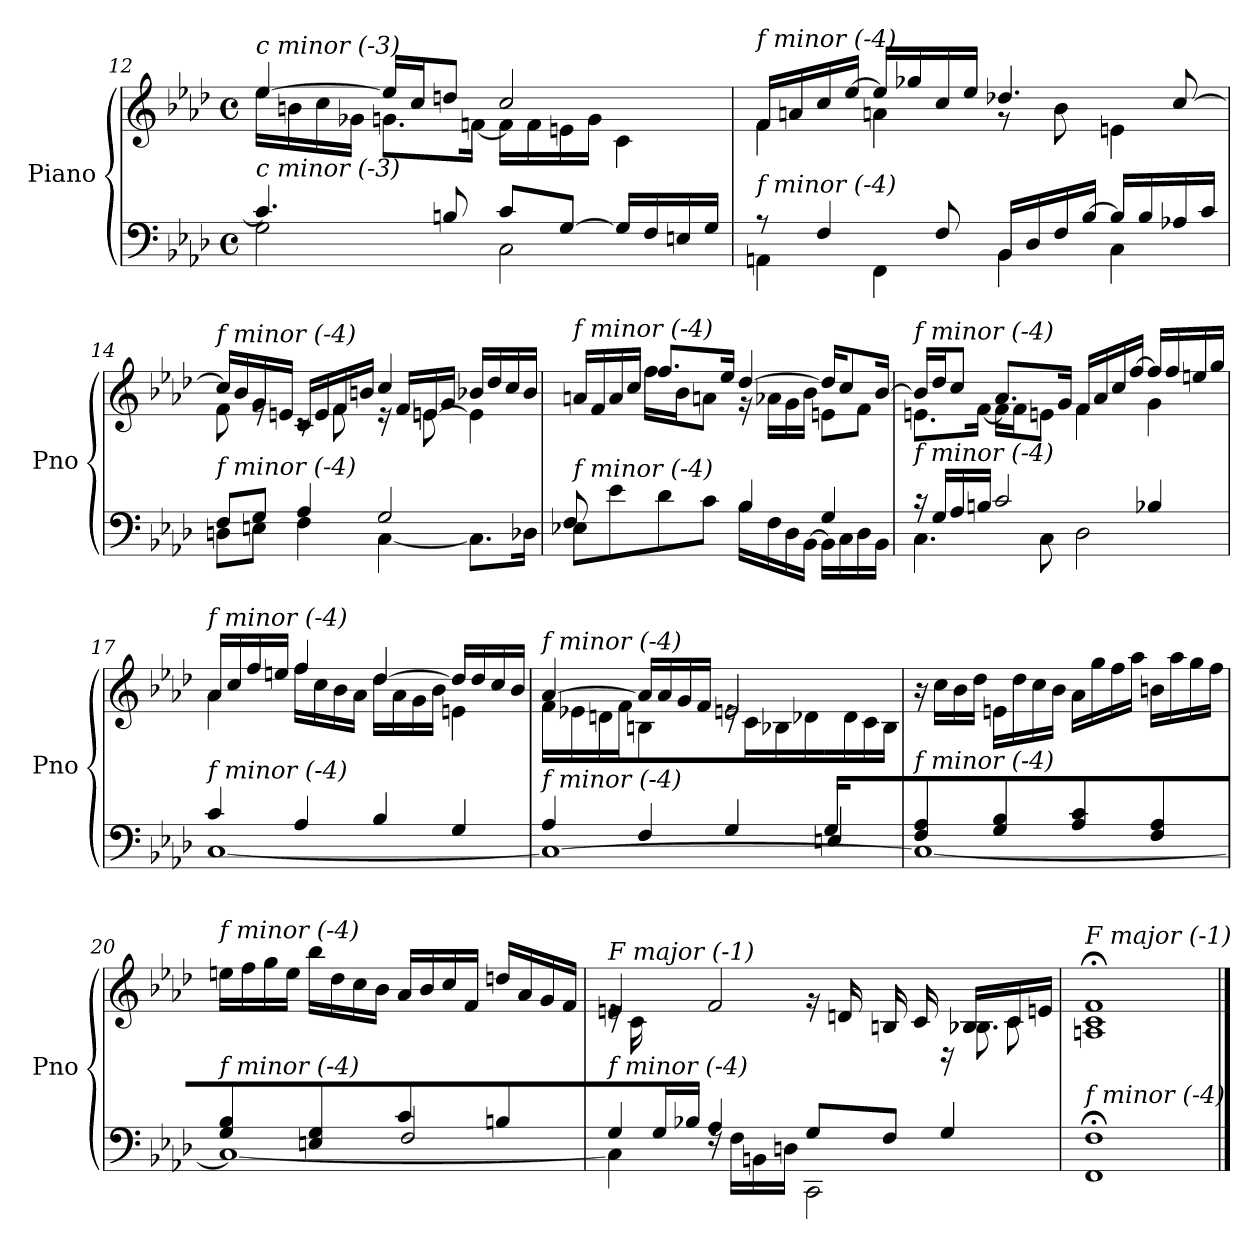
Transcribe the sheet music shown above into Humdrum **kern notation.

**kern	**kern
*part1	*part1
*staff2	*staff1
*I"Piano	*
*I'Pno	*
!!LO:LB:g=z
*clefF4	*clefG2
*k[b-e-a-d-]	*k[b-e-a-d-]
*M4/4	*M4/4
*met(c)	*met(c)
=12	=12
*^	*^
!	!	!LO:TX:i:t=c minor (-3)	!
!LO:TX:i:t=c minor (-3)	!	!	!
4.c/]	2G\	[4ee-/	16ee-\LL
.	.	.	16bn\
.	.	.	16cc\
.	.	.	16g-Xi\JJ
.	.	16ee-/LL]	8.g\L
.	.	16cc/J	.
8Bn/	.	8ddn/J	.
.	.	.	[16fn\Jk
8c/L	2C\	2cc/	16f\LL]
.	.	.	16f\
[8G/J	.	.	16en\
.	.	.	16g\JJ
16G/LL]	.	.	4c\
16F/	.	.	.
16En/	.	.	.
16G/JJ	.	.	.
=13	=13	=13	=13
!	!	!LO:TX:i:t=f minor (-4)	!
!LO:TX:i:t=f minor (-4)	!	!	!
8r	4AAn\	16f/LL	4f\
.	.	16an/	.
4F/	.	16cc/	.
.	.	[16ee-/JJ	.
.	4FF\	16ee-/LL]	4an\
.	.	16gg-X/	.
8F/	.	16cc/	.
.	.	16ee-/JJ	.
16BB-/LL	4BB-\	4.dd-X/	8r
16D-/	.	.	.
16F/	.	.	8b-\
[16B-/JJ	.	.	.
16B-/LL]	4C\	.	4en\
16B-/	.	.	.
16A-X/	.	[8cc/	.
16c/JJ	.	.	.
!!LO:LB:g=z
=14	=14	=14	=14
*^	*^	*	*^
!	!	!	!	!LO:TX:i:t=f minor (-4)	!	!
!LO:TX:i:t=f minor (-4)	!	!	!	!	!	!
2.ryy	2ryy	8F/L	8Dn\L	16cc/LL]	8f\	2ryy
.	.	.	.	16b-/	.	.
.	.	8G/J	8En\J	16g/	8re	.
.	.	.	.	16en/JJ	.	.
.	.	4A-/	4F\	16c/LL	8rc	.
.	.	.	.	16e/	.	.
.	.	.	.	16f/	8f\	.
.	.	.	.	16bn/JJ	.	.
.	8ryy	2G/	[4C\	4cc/	16r	8ryy
.	.	.	.	.	16f/LL	.
.	4.ryy	.	.	.	16en/	[8en\
.	.	.	.	.	16g/JJ	.
4ryy	.	.	8.C\L]	16b-X/LL	4ryy	4e\]
.	.	.	.	16dd-/	.	.
.	.	.	.	16cc/	.	.
.	.	.	16D-X\Jk	16b-/JJ	.	.
=15	=15	=15	=15	=15	=15	=15
!	!	!	!	!LO:TX:i:t=f minor (-4)	!	!
!LO:TX:i:t=f minor (-4)	!	!	!	!	!	!
*	*	*v	*v	*	*	*
4ryy	8E-X\L	8F/	16an/LL	4ryy	8ryy
.	.	.	16f/	.	.
.	8e-\	4.ryy	16a/	.	4.ryy
.	.	.	16cc/JJ	.	.
2.ryy	8d-\	.	8.ff/L	16ff\LL	.
.	.	.	.	16b-\J	.
.	8c\J	.	.	8an\J	.
.	.	.	16ee-/Jk	.	.
.	4B-/	16B-\LL	[4dd-/	16r	2ryy
.	.	16F\	.	16a-X\LL	.
.	.	16D-\	.	16g\	.
.	.	[16BB-\JJ	.	16b-\JJ	.
.	4G/	16BB-\LL]	16dd-/KL]	8en\L	.
.	.	16C\	8cc/	.	.
.	.	16D-\	.	8f\J	.
.	.	16BB-\JJ	[16b-/Jk	.	.
*	*	*	*	*v	*v
!!LO:LB:g=z
=16	=16	=16	=16	=16
!	!	!	!LO:TX:i:t=f minor (-4)	!
!LO:TX:i:t=f minor (-4)	!	!	!	!
*	*v	*v	*	*
16r	4.C\	16b-/LL]	8.en\L
16G/LL	.	16dd-/J	.
16A-/	.	8cc/J	.
16Bn/JJ	.	.	[16f\Jk
2c/	.	8.a-/L	16f\LL]
.	.	.	16f\J
.	8C\	.	8en\J
.	.	16g/Jk	.
.	2D-\	16f/LL	4f\
.	.	16a-/	.
.	.	16cc/	.
.	.	[16ff/JJ	.
4B-X/	.	16ff/LL]	4g\
.	.	16ff/	.
.	.	16een/	.
.	.	16gg/JJ	.
=17	=17	=17	=17
!	!	!LO:TX:i:t=f minor (-4)	!
!LO:TX:i:t=f minor (-4)	!	!	!
4c/	[1C	16a-/LL	4a-\
.	.	16cc/	.
.	.	16ff/	.
.	.	16een/JJ	.
4A-/	.	4ff/	16ff\LL
.	.	.	16cc\
.	.	.	16b-\
.	.	.	16a-\JJ
4B-/	.	[4dd-/	16dd-\LL
.	.	.	16a-\
.	.	.	16g\
.	.	.	16b-\JJ
4G/	.	16dd-/LL]	4en\
.	.	16dd-/	.
.	.	16cc/	.
.	.	16b-/JJ	.
!!LO:PB:g=z	!!
=18	=18	=18	=18
*	*^	*	*
!	!	!	!LO:TX:i:t=f minor (-4)	!
!LO:TX:i:t=f minor (-4)	!	!	!	!
2.ryy	4A-/	1C_	[4a-/	16f\LL
.	.	.	.	16e-X\
.	.	.	.	16dn\
.	.	.	.	16f\JJ
.	4F/	.	16a-/LL]	4Bn\
.	.	.	16a-/	.
.	.	.	16g/	.
.	.	.	16f/JJ	.
.	4G/	.	2en/	16re
.	.	.	.	16c\LL
.	.	.	.	16B-X\
.	.	.	.	16d-X\JJ
16G/LL	4En/	.	.	16ryy
8.ryy	.	.	.	16d-\
.	.	.	.	16c\
.	.	.	.	16B-\JJ
*	*v	*v	*	*
=19	=19	=19	=19
!	!	!LO:TX:i:t=f minor (-4)	!
!LO:TX:i:t=f minor (-4)	!	!	!
*	*	*v	*v
4F/ 4A-/	1C_	16r
.	.	16cc\LL
.	.	16b-\
.	.	16dd-\JJ
4G/ 4B-/	.	16en\LL
.	.	16dd-\
.	.	16cc\
.	.	16b-\JJ
4A-/ 4c/	.	16a-\LL
.	.	16gg\
.	.	16ff\
.	.	16aa-\JJ
4F/ 4A-/	.	16bn\LL
.	.	16aa-\
.	.	16gg\
.	.	16ff\JJ
!!LO:LB:g=z
=20	=20	=20
*	*^	*^
!	!	!	!LO:TX:i:t=f minor (-4)	!
!LO:TX:i:t=f minor (-4)	!	!	!	!
4G/ 4B-/	1C_	2ryy	16een\LL	2ryy
.	.	.	16ff\	.
.	.	.	16gg\	.
.	.	.	16ee\JJ	.
4En/ 4G/	.	.	16bb-\LL	.
.	.	.	16dd-\	.
.	.	.	16cc\	.
.	.	.	16b-\JJ	.
4c/	.	2F/	16a-/LL	2ryy
.	.	.	16b-/	.
.	.	.	16cc/	.
.	.	.	16f/JJ	.
4Bn/	.	.	16ddn/LL	.
.	.	.	16a-/	.
.	.	.	16g/	.
.	.	.	16f/JJ	.
=21	=21	=21	=21	=21
*	*	*^	*	*^
!	!	!	!	!LO:TX:i:t=F major (-1)	!	!
!LO:TX:i:t=f minor (-4)	!	!	!	!	!	!
8ryy	2..ryy	4G/	4C\]	4en/	16re	2..ryy
.	.	.	.	.	16c\LL	.
16G/	.	.	.	.	8ryy	.
16B-X/JJ	.	.	.	.	.	.
4ryy	.	4A-/	16rF	2f/	4ryy	.
.	.	.	16F\LL	.	.	.
.	.	.	16BBn\	.	.	.
.	.	.	16Dn\JJ	.	.	.
4ryy	.	8G/L	2CC\	.	16rg	.
.	.	.	.	.	16dn/LL	.
.	.	8F/J	.	.	16Bn/	.
.	.	.	.	.	16c/JJ	.
16ryy	.	4G/	.	16rD	16ryy	.
8.ryy	.	.	.	16B-X/LL	8.B-X\	.
.	8ryy	.	.	16c/	.	8c\
.	.	.	.	16en/JJ	.	.
*v	*v	*v	*v	*	*	*
*	*v	*v	*v
=22	=22
!	!LO:TX:i:t=F major (-1)
!LO:TX:i:t=f minor (-4)	!
1FF; 1F;	1An;< 1c;< 1f;<
==	==
*-	*-
